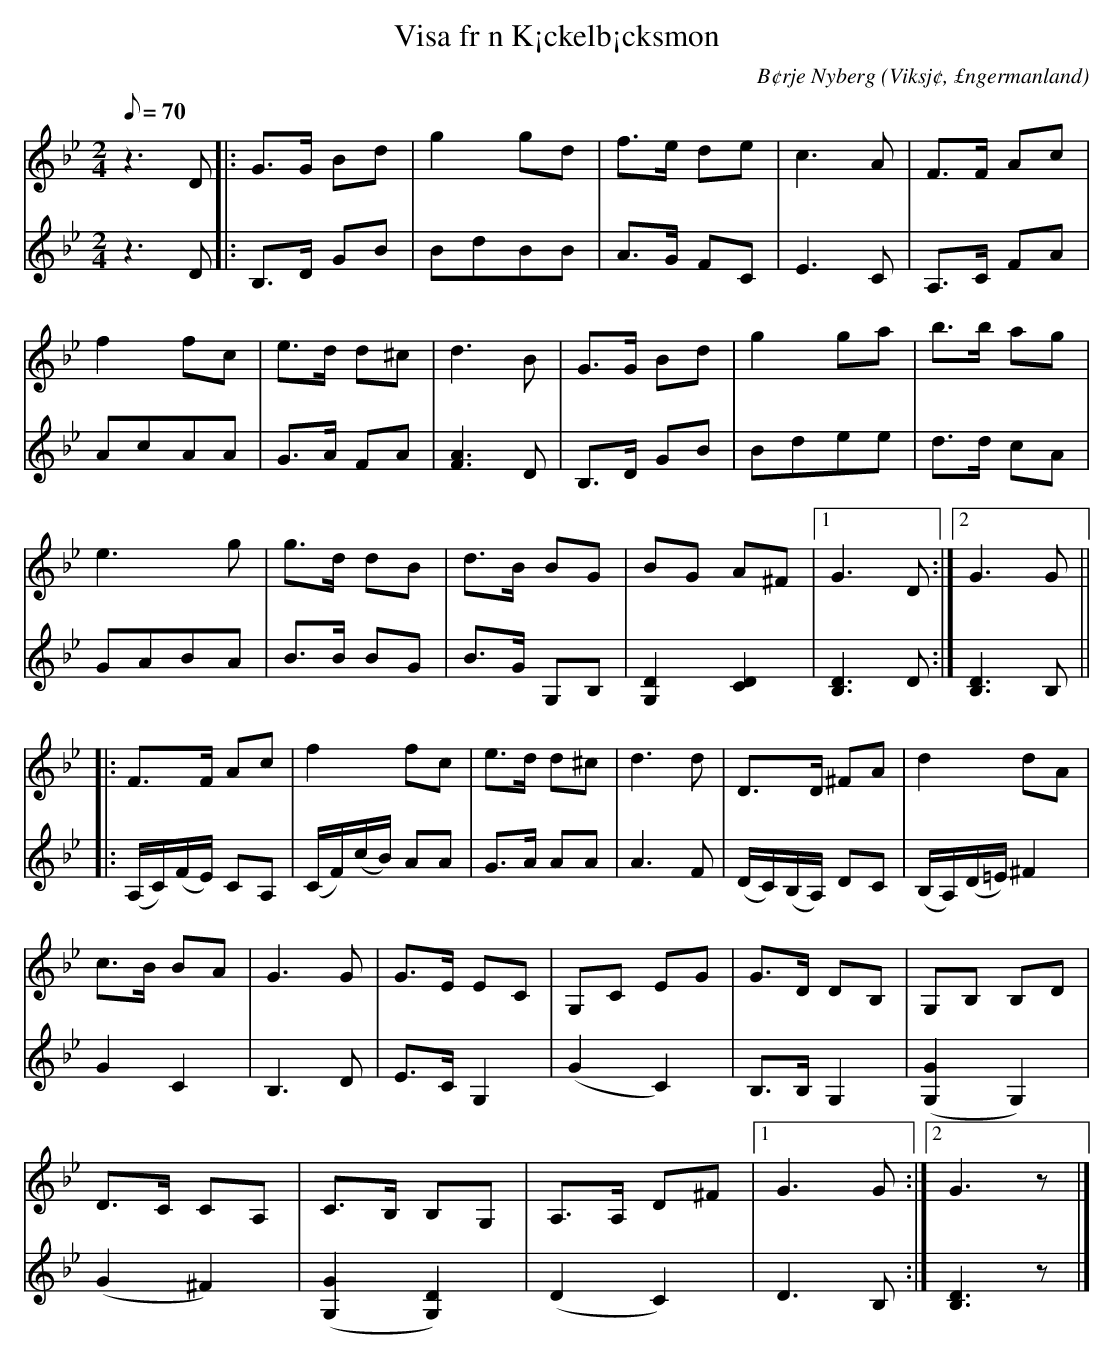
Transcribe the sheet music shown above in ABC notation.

X:1
T:Visa fr n K¡ckelb¡cksmon
C:B¢rje Nyberg
O:Viksj¢, £ngermanland
M:2/4
L:1/8
Q:70
K:Gm
V:1
z2> D2|: G>G Bd | g2 gd | f>e de | c2>A2 | F>F Ac |
f2 fc | e>d d^c | d2>B2 | G>G Bd |g2 ga | b>b ag |
e2> g2 | g>d dB |d>B BG |BG A^F |1 G2> D2 :|2 G2> G2 ||
|: F>F Ac | f2 fc | e>d d^c | d2>d2 | D>D ^FA | d2 dA |
c>B BA |G2> G2 | G>E EC | G,C EG | G>D DB, | G,B, B,D |
D>C CA, | C>B, B,G, | A,>A, D^F |1 G2> G2 :|2 G2> z2 |]
V:2
z2> D2 |: B,>D GB| BdBB | A>G FC | E2>C2 | A,>C FA |
AcAA | G>A FA | [A2F2]> D2 | B,>D GB | Bdee | d>d cA |
GABA | B>B BG | B>G G,B, | [G,2D2] [C2D2] | [D2B,2]> D2 :| [D2B,2]> B,2 ||
|: (A,/2C/2)(F/2E/2) CA, | (C/2F/2)(c/2B/2) AA | G>A AA | A2> F2 | (D/2C/2)(B,/2A,/2) DC | (B,/2A,/2)(D/2=E/2) ^F2 |
G2 C2 | B,2> D2 | E>C G,2 |(G2 C2) | B,>B, G,2 | ([G,2G2] G,2) |
(G2 ^F2) | ([G2G,2] [D2G,2]) | (D2 C2) | D2> B,2 :| [D2B,2]> z2 |]
